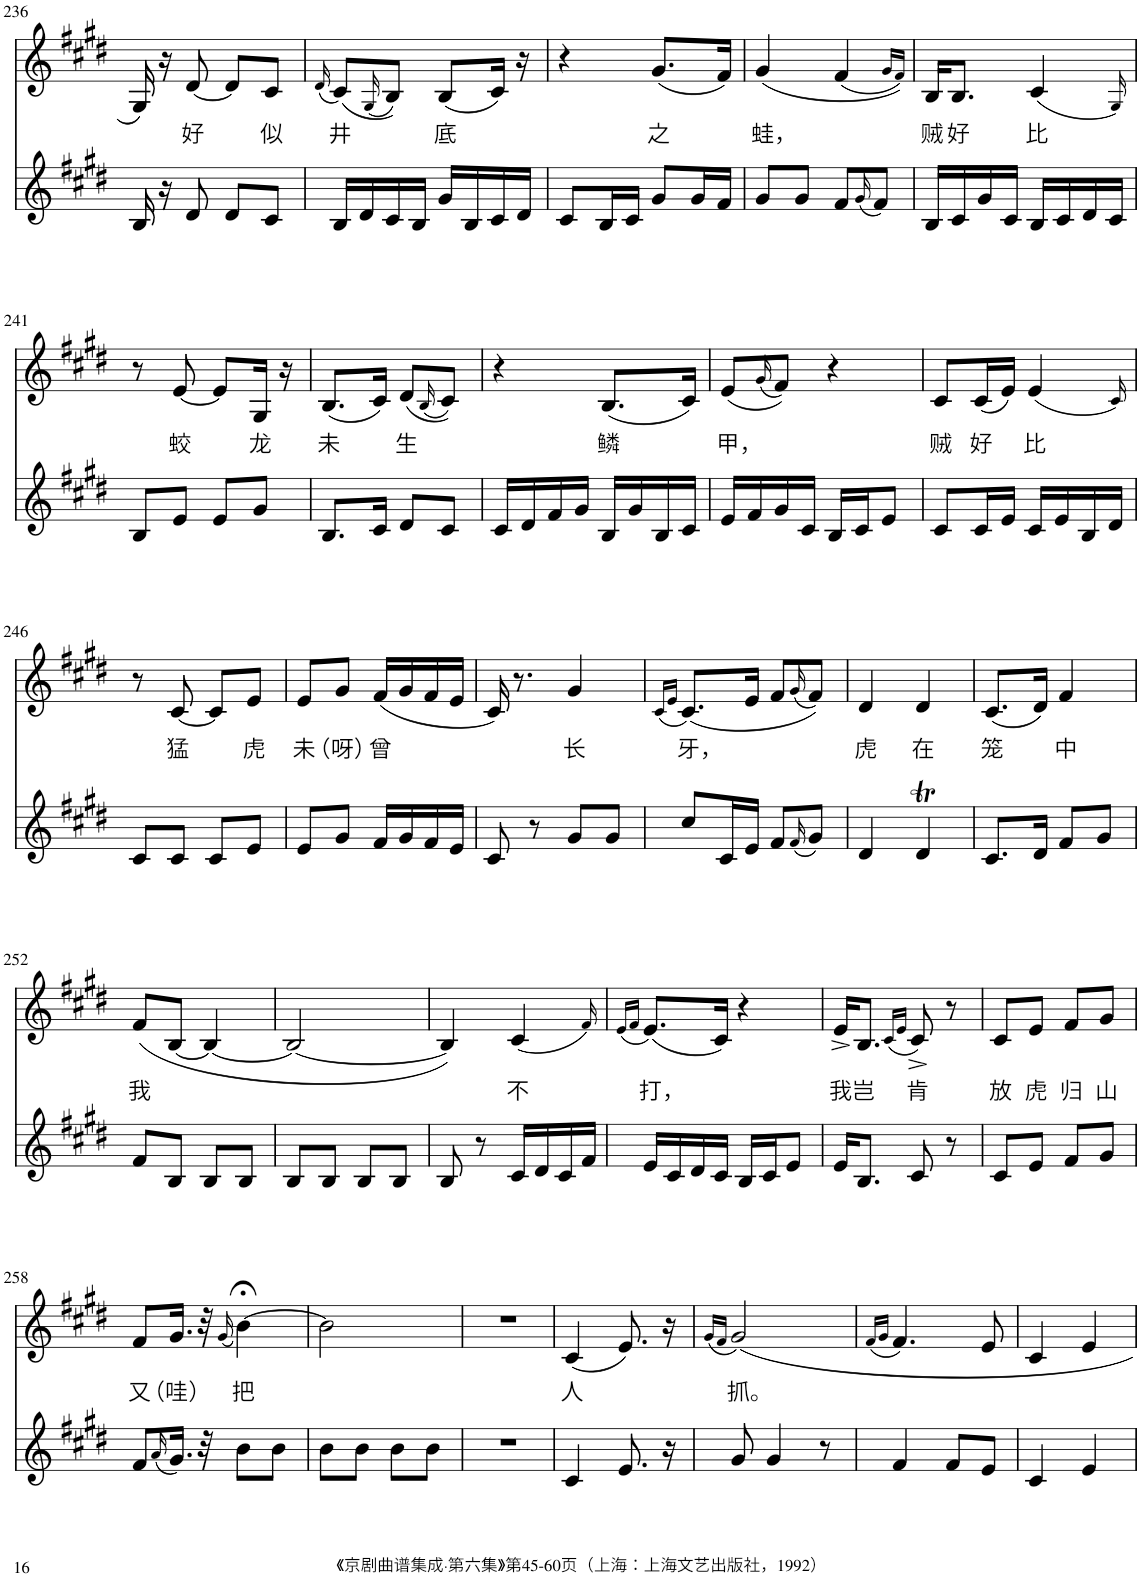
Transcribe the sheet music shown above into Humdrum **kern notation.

**kern	**kern	**text
*part2	*part1	*part1
*staff2	*staff1	*staff1
*I"Piano	*I"Piano	*
*I'Pno	*I'Pno	*
!!LO:PB:g=z
*clefG2	*clefG2	*
*k[f#c#g#d#]	*k[f#c#g#d#]	*
*M2/4	*M2/4	*
=236	=236	=236
16B/	16G#/	.
16r	16r	.
!	!	!LO:LY:b
8d#/	[8d#/	好
8d#/L	8d#/L]	.
!	!	!LO:LY:b
8c#/J	8c#/J	似
=237	=237	=237
.	(16qd#/	.
!	!	!LO:LY:b
16B/LL	(8c#/L)	井
16d#/	.	.
.	(16qG#/	.
16c#/	8B/J))	.
16B/JJ	.	.
!	!	!LO:LY:b
16g#/LL	(8B/L	底
16B/	.	.
16c#/	16c#/Jk)	.
16d#/JJ	16r	.
=238	=238	=238
8c#/L	4r	.
16B/L	.	.
16c#/JJ	.	.
!	!	!LO:LY:b
8g#/L	(8.g#/L	之
16g#/L	.	.
16f#/JJ	16f#/Jk)	.
=239	=239	=239
!	!	!LO:LY:b
8g#/L	(4g#/	蛙，
8g#/J	.	.
8f#/L	(4f#/	.
(16qg#/	.	.
8f#/J)	.	.
.	16qg#/LL	.
.	16qf#/JJ))	.
=240	=240	=240
!	!	!LO:LY:b
16B/LL	16B/KL	贼
!	!	!LO:LY:b
16c#/	8.B/J	好
16g#/	.	.
16c#/JJ	.	.
!	!	!LO:LY:b
16B/LL	(4c#/	比
16c#/	.	.
16d#/	.	.
16c#/JJ	.	.
.	16qG#/)	.
!!LO:LB:g=z
=241	=241	=241
8B/L	8r	.
!	!	!LO:LY:b
8e/J	[8e/	蛟
8e/L	8e/L]	.
!	!	!LO:LY:b
8g#/J	16G#/Jk	龙
.	16r	.
=242	=242	=242
!	!	!LO:LY:b
8.B/L	(8.B/L	未
16c#/Jk	16c#/Jk)	.
!	!	!LO:LY:b
8d#/L	(8d#/L	生
.	(16qB/	.
8c#/J	8c#/J))	.
=243	=243	=243
16c#/LL	4r	.
16d#/	.	.
16f#/	.	.
16g#/JJ	.	.
!	!	!LO:LY:b
16B/LL	(8.B/L	鳞
16g#/	.	.
16B/	.	.
16c#/JJ	16c#/Jk)	.
=244	=244	=244
!	!	!LO:LY:b
16e/LL	(8e/L	甲，
16f#/	.	.
.	(16qg#/	.
16g#/	8f#/J))	.
16c#/JJ	.	.
16B/LL	4r	.
16c#/J	.	.
8e/J	.	.
=245	=245	=245
!	!	!LO:LY:b
8c#/L	8c#/L	贼
!	!	!LO:LY:b
16c#/L	(16c#/L	好
16e/JJ	16e/JJ)	.
!	!	!LO:LY:b
16c#/LL	(4e/	比
16e/	.	.
16B/	.	.
16d#/JJ	.	.
.	16qc#/)	.
!!LO:LB:g=z
=246	=246	=246
8c#/L	8r	.
!	!	!LO:LY:b
8c#/J	[8c#/	猛
8c#/L	8c#/L]	.
!	!	!LO:LY:b
8e/J	8e/J	虎
=247	=247	=247
!	!	!LO:LY:b
8e/L	8e/L	未
!	!	!LO:LY:b
8g#/J	8g#/J	（呀）
!	!	!LO:LY:b
16f#/LL	(16f#/LL	曾
16g#/	16g#/	.
16f#/	16f#/	.
16e/JJ	16e/JJ	.
=248	=248	=248
8c#/	16c#/)	.
.	8.r	.
8r	.	.
!	!	!LO:LY:b
8g#/L	4g#/	长
8g#/J	.	.
=249	=249	=249
.	(16qc#/LL	.
.	16qe/JJ	.
!	!	!LO:LY:b
8cc#/L	(8.c#/L)	牙，
16c#/L	.	.
16e/JJ	16e/Jk	.
8f#/L	8f#/L	.
(16qf#/	(16qg#/	.
8g#/J)	8f#/J))	.
=250	=250	=250
!	!	!LO:LY:b
4d#/	4d#/	虎
!	!	!LO:LY:b
4d#t/	4d#/	在
=251	=251	=251
!	!	!LO:LY:b
8.c#/L	(8.c#/L	笼
16d#/Jk	16d#/Jk)	.
!	!	!LO:LY:b
8f#/L	4f#/	中
8g#/J	.	.
!!LO:LB:g=z
=252	=252	=252
!	!	!LO:LY:b
8f#/L	(8f#/L	我
8B/J	[8B/J	.
8B/L	4B/_	.
8B/J	.	.
=253	=253	=253
8B/L	2B/_	.
8B/J	.	.
8B/L	.	.
8B/J	.	.
=254	=254	=254
8B/	4B/])	.
8r	.	.
!	!	!LO:LY:b
16c#/LL	(4c#/	不
16d#/	.	.
16c#/	.	.
16f#/JJ	.	.
.	16qf#/)	.
=255	=255	=255
.	(16qe/LL	.
.	16qf#/JJ	.
!	!	!LO:LY:b
16e/LL	(8.e/L)	打，
16c#/	.	.
16d#/	.	.
16c#/JJ	16c#/Jk)	.
16B/LL	4r	.
16c#/J	.	.
8e/J	.	.
=256	=256	=256
!	!	!LO:LY:b
16e/KL	16e^/KL	我
!	!	!LO:LY:b
8.B/J	8.B/J	岂
.	(16qc#/LL	.
.	16qe/JJ	.
!	!	!LO:LY:b
8c#/	8c#^/)	肯
8r	8r	.
=257	=257	=257
!	!	!LO:LY:b
8c#/L	8c#/L	放
!	!	!LO:LY:b
8e/J	8e/J	虎
!	!	!LO:LY:b
8f#/L	8f#/L	归
!	!	!LO:LY:b
8g#/J	8g#/J	山
!!LO:LB:g=z
=258	=258	=258
!	!	!LO:LY:b
8f#/L	8f#/L	又
(16qa/	.	.
!	!	!LO:LY:b
16.g#/Jk)	16.g#/Jk	（哇）
32r	32r	.
.	(16qg#/	.
!	!	!LO:LY:b
8b\L	[4b;<\)	把
8b\J	.	.
=259	=259	=259
8b\L	2b\]	.
8b\J	.	.
8b\L	.	.
8b\J	.	.
=260	=260	=260
2r	2r	.
=261	=261	=261
!	!	!LO:LY:b
4c#/	(4c#/	人
8.e/	8.e/)	.
16r	16r	.
=262	=262	=262
.	(16qg#/LL	.
.	16qf#/JJ	.
!	!	!LO:LY:b
8g#/	2g#/)	抓。
4g#/	.	.
8r	.	.
=263	=263	=263
.	(16qf#/LL	.
.	16qg#/JJ	.
4f#/	4.f#/)	.
8f#/L	.	.
8e/J	8e/	.
=264	=264	=264
4c#/	4c#/	.
4e/	4e/	.
=	=	=
*-	*-	*-
